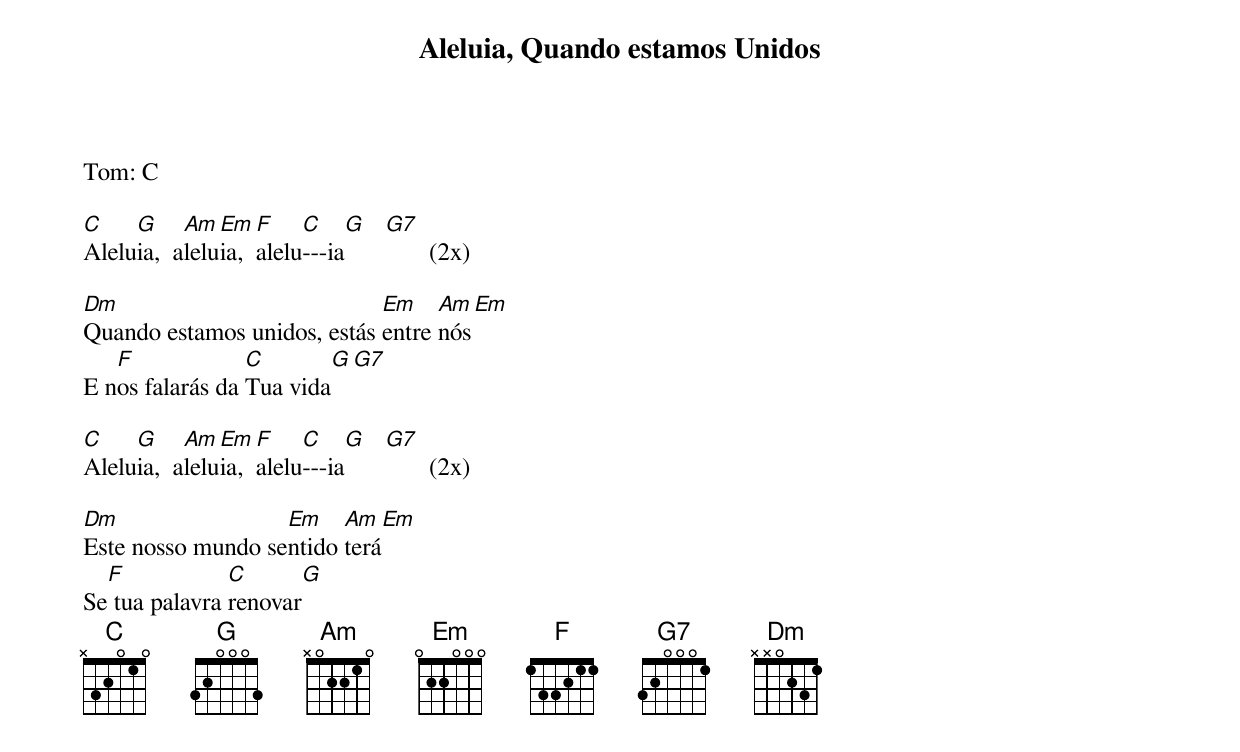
Aleluia, Quando estamos Unidos
Tom: C

C    G     Am  Em   F    C    G  G7
Aleluia,  aleluia,  alelu---ia          (2x)

Dm                           Em    Am            Em
Quando estamos unidos, estás entre nós
   F             C                  G   G7
E nos falarás da Tua vida

C    G     Am  Em   F    C    G  G7
Aleluia,  aleluia,  alelu---ia          (2x)

Dm                 Em    Am         Em
Este nosso mundo sentido terá
  F            C               G
Se tua palavra renovar
